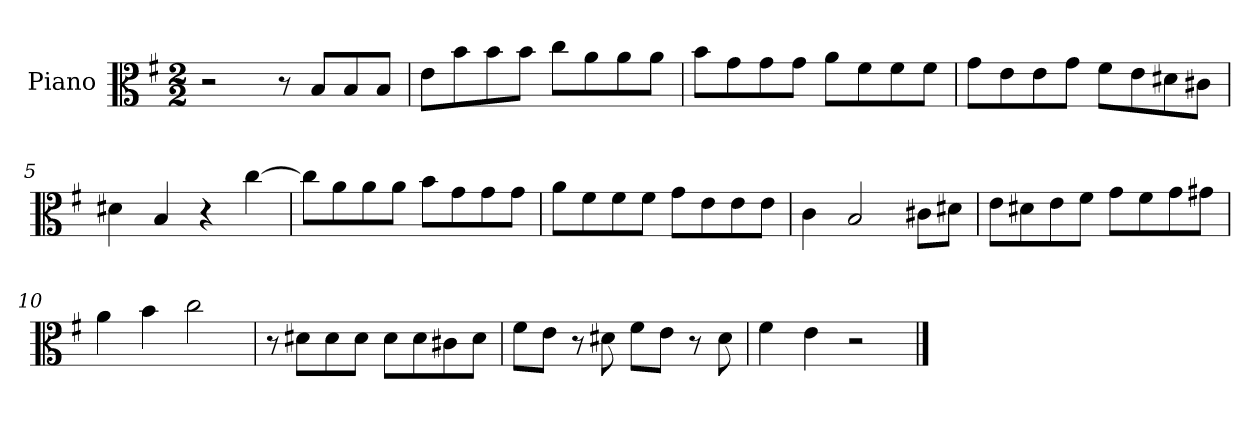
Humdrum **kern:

**kern
*part1
*staff1
*I"Piano
*I'Pno
*clefC3
*k[f#]
*M2/2
=1
2r
8r
8B/L
8B/
8B/J
=2
8e\L
8b\
8b\
8b\J
8cc\L
8a\
8a\
8a\J
=3
8b\L
8g\
8g\
8g\J
8a\L
8f#\
8f#\
8f#\J
=4
8g\L
8e\
8e\
8g\J
8f#\L
8e\
8d#X\
8c#X\J
=5
4d#X\
4B/
4r
[4cc\
=6
8cc\L]
8a\
8a\
8a\J
8b\L
8g\
8g\
8g\J
=7
8a\L
8f#\
8f#\
8f#\J
8g\L
8e\
8e\
8e\J
=8
4c\
2B/
8c#X\L
8d#X\J
=9
8e\L
8d#X\
8e\
8f#\J
8g\L
8f#\
8g\
8g#X\J
=10
4a\
4b\
2cc\
=11
8r
8d#X\L
8d#\
8d#\J
8d#\L
8d#\
8c#X\
8d#\J
=12
8f#\L
8e\J
8r
8d#X\
8f#\L
8e\J
8r
8d#\
=13
4f#\
4e\
2r
==
*-
